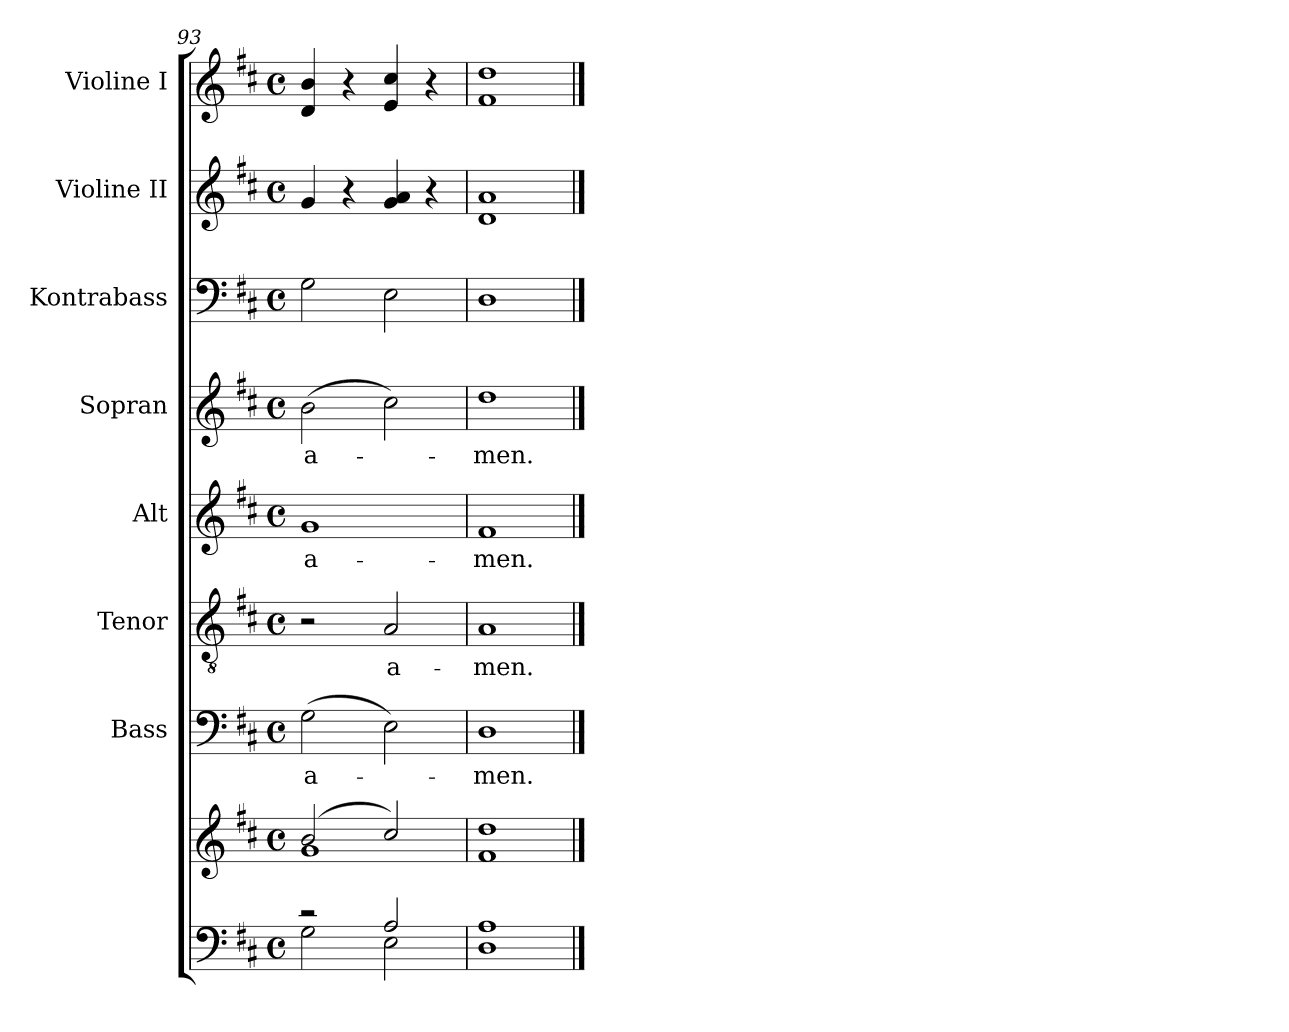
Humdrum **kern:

**kern	**kern	**kern	**text	**kern	**text	**kern	**text	**kern	**text	**kern	**kern	**kern
*part8	*part8	*part7	*part7	*part6	*part6	*part5	*part5	*part4	*part4	*part3	*part2	*part1
*staff9	*staff8	*staff7	*staff7	*staff6	*staff6	*staff5	*staff5	*staff4	*staff4	*staff3	*staff2	*staff1
*	*	*I"Bass	*	*I"Tenor	*	*I"Alt	*	*I"Sopran	*	*I"Kontrabass	*I"Violine II	*I"Violine I
*	*	*I'B.	*	*I'T.	*	*I'A.	*	*I'S.	*	*I'Kb.	*I'Vl. II	*I'Vl. I
*clefF4	*clefG2	*clefF4	*	*clefGv2	*	*clefG2	*	*clefG2	*	*clefF4	*clefG2	*clefG2
*	*	*	*	*	*	*	*	*	*	*ITrd7c12	*	*
*k[f#c#]	*k[f#c#]	*k[f#c#]	*	*k[f#c#]	*	*k[f#c#]	*	*k[f#c#]	*	*k[f#c#]	*k[f#c#]	*k[f#c#]
*D:	*D:	*D:	*	*D:	*	*D:	*	*D:	*	*D:	*D:	*D:
*M4/4	*M4/4	*M4/4	*	*M4/4	*	*M4/4	*	*M4/4	*	*M4/4	*M4/4	*M4/4
*met(c)	*met(c)	*met(c)	*	*met(c)	*	*met(c)	*	*met(c)	*	*met(c)	*met(c)	*met(c)
=93	=93	=93	=93	=93	=93	=93	=93	=93	=93	=93	=93	=93
*^	*^	*	*	*	*	*	*	*	*	*	*	*
!	!	!	!	!	!LO:LY:b	!	!	!	!LO:LY:b	!	!LO:LY:b	!	!	!
2rc	2G\	(2b/	1g	(>2G\	a-	2r	.	1g	a-	(>2b\	a-	2GG\	4g/	4d/ 4b/
.	.	.	.	.	.	.	.	.	.	.	.	.	4r	4r
!	!	!	!	!	!	!	!LO:LY:b	!	!	!	!	!	!	!
2A/	2E\	2cc#/)	.	2E\)	.	2A/	a-	.	.	2cc#\)	.	2EE\	4g/ 4a/	4e/ 4cc#/
.	.	.	.	.	.	.	.	.	.	.	.	.	4r	4r
=94	=94	=94	=94	=94	=94	=94	=94	=94	=94	=94	=94	=94	=94	=94
!	!	!	!	!	!LO:LY:b	!	!LO:LY:b	!	!LO:LY:b	!	!LO:LY:b	!	!	!
1A	1D	1dd	1f#	1D	-men.	1A	-men.	1f#	-men.	1dd	-men.	1DD	1d 1a	1f# 1dd
*v	*v	*	*	*	*	*	*	*	*	*	*	*	*	*
*	*v	*v	*	*	*	*	*	*	*	*	*	*	*
==	==	==	==	==	==	==	==	==	==	==	==	==
*-	*-	*-	*-	*-	*-	*-	*-	*-	*-	*-	*-	*-
